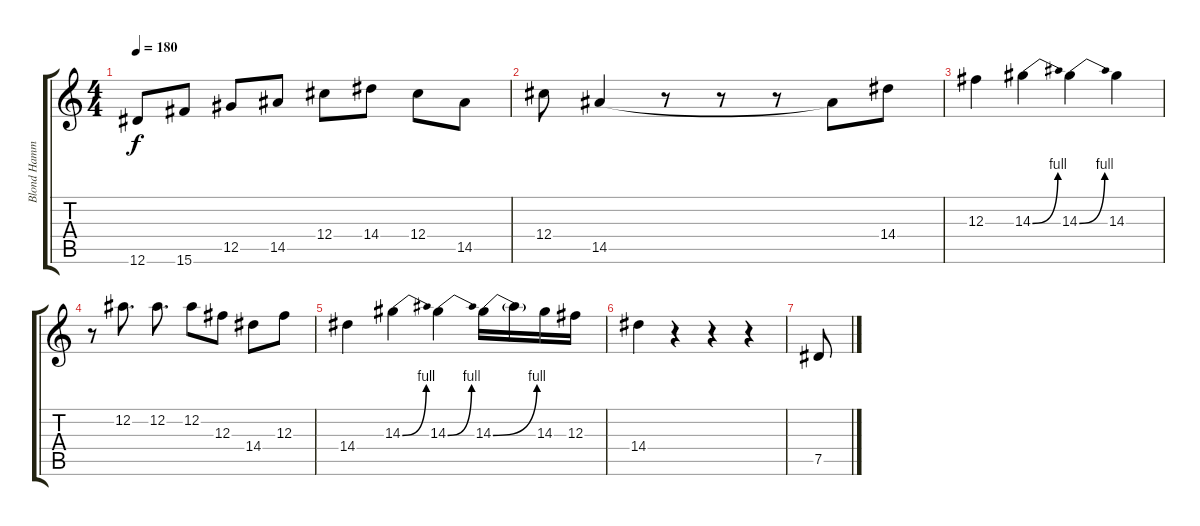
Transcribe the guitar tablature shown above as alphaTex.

\track ("Blond Hammet" "Blond Hamm") {instrument distortionguitar}
\staff {score tabs}
\tuning (Eb4 Bb3 Gb3 Db3 Ab2 Eb2) {hide}
\ts (4 4)
\tempo 180
\clef g2
\ks c
12.6.8{dy f} 15.6.8 12.5.8 14.5.8 12.4.8 14.4.8 12.4.8 14.5.8 |
12.4.8 14.5.4 r.8 r.8 r.8 14.5{t}.8 14.4.8 |
12.3.4 14.3{be (bend 0 0 60 4)}.4 14.3{be (bend 0 0 60 4)}.4 14.3.4 |
r.8 12.2.8{d} 12.2.8{d} 12.2.8 12.3.8 14.4.8 12.3.8 |
14.4.4 14.3{be (bend 0 0 60 4)}.4 14.3{be (bend 0 0 60 4)}.4 14.3{be (bend 0 0 60 4)}.16 14.3{t}.16 14.3.16 12.3.16 |
14.4.4 r.4 r.4 r.4 |
7.5.8
